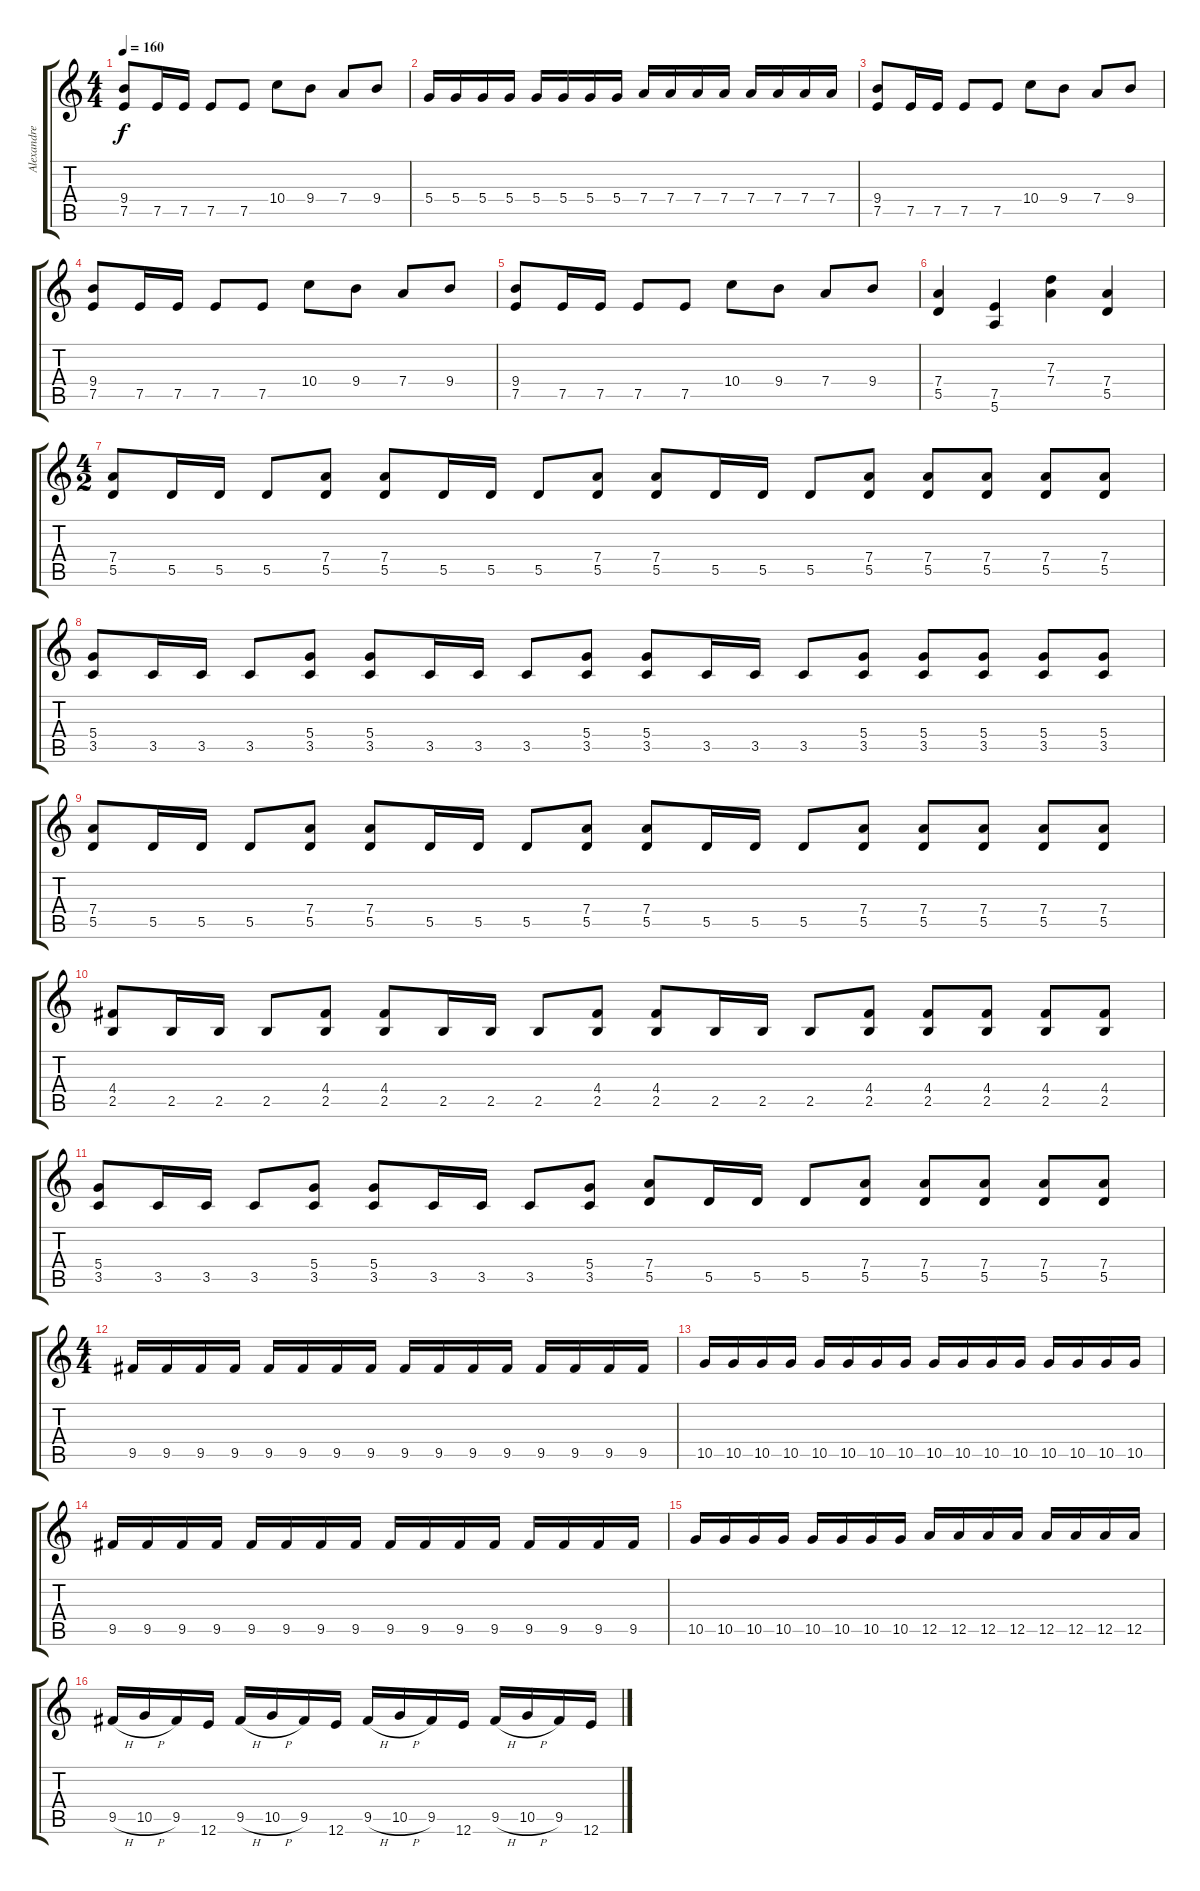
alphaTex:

\track ("Alexandre Maia" "Alexandre ") {instrument overdrivenguitar}
\staff {score tabs}
\tuning (E4 B3 G3 D3 A2 E2) {hide}
\ts (4 4)
\tempo 160
\clef g2
\ks c
(9.4 7.5).8{dy f} 7.5.16 7.5.16 7.5.8 7.5.8 10.4.8 9.4.8 7.4.8 9.4.8 |
5.4.16 5.4.16 5.4.16 5.4.16 5.4.16 5.4.16 5.4.16 5.4.16 7.4.16 7.4.16 7.4.16 7.4.16 7.4.16 7.4.16 7.4.16 7.4.16 |
(9.4 7.5).8 7.5.16 7.5.16 7.5.8 7.5.8 10.4.8 9.4.8 7.4.8 9.4.8 |
(9.4 7.5).8 7.5.16 7.5.16 7.5.8 7.5.8 10.4.8 9.4.8 7.4.8 9.4.8 |
(9.4 7.5).8 7.5.16 7.5.16 7.5.8 7.5.8 10.4.8 9.4.8 7.4.8 9.4.8 |
(7.4 5.5).4 (7.5 5.6).4 (7.3 7.4).4 (7.4 5.5).4 |
\ts (4 2)
(7.4 5.5).8 5.5.16 5.5.16 5.5.8 (7.4 5.5).8 (7.4 5.5).8 5.5.16 5.5.16 5.5.8 (7.4 5.5).8 (7.4 5.5).8 5.5.16 5.5.16 5.5.8 (7.4 5.5).8 (7.4 5.5).8 (7.4 5.5).8 (7.4 5.5).8 (7.4 5.5).8 |
(5.4 3.5).8 3.5.16 3.5.16 3.5.8 (5.4 3.5).8 (5.4 3.5).8 3.5.16 3.5.16 3.5.8 (5.4 3.5).8 (5.4 3.5).8 3.5.16 3.5.16 3.5.8 (5.4 3.5).8 (5.4 3.5).8 (5.4 3.5).8 (5.4 3.5).8 (5.4 3.5).8 |
(7.4 5.5).8 5.5.16 5.5.16 5.5.8 (7.4 5.5).8 (7.4 5.5).8 5.5.16 5.5.16 5.5.8 (7.4 5.5).8 (7.4 5.5).8 5.5.16 5.5.16 5.5.8 (7.4 5.5).8 (7.4 5.5).8 (7.4 5.5).8 (7.4 5.5).8 (7.4 5.5).8 |
(4.4 2.5).8 2.5.16 2.5.16 2.5.8 (4.4 2.5).8 (4.4 2.5).8 2.5.16 2.5.16 2.5.8 (4.4 2.5).8 (4.4 2.5).8 2.5.16 2.5.16 2.5.8 (4.4 2.5).8 (4.4 2.5).8 (4.4 2.5).8 (4.4 2.5).8 (4.4 2.5).8 |
(5.4 3.5).8 3.5.16 3.5.16 3.5.8 (5.4 3.5).8 (5.4 3.5).8 3.5.16 3.5.16 3.5.8 (5.4 3.5).8 (7.4 5.5).8 5.5.16 5.5.16 5.5.8 (7.4 5.5).8 (7.4 5.5).8 (7.4 5.5).8 (7.4 5.5).8 (7.4 5.5).8 |
\ts (4 4)
9.5.16 9.5.16 9.5.16 9.5.16 9.5.16 9.5.16 9.5.16 9.5.16 9.5.16 9.5.16 9.5.16 9.5.16 9.5.16 9.5.16 9.5.16 9.5.16 |
10.5.16 10.5.16 10.5.16 10.5.16 10.5.16 10.5.16 10.5.16 10.5.16 10.5.16 10.5.16 10.5.16 10.5.16 10.5.16 10.5.16 10.5.16 10.5.16 |
9.5.16 9.5.16 9.5.16 9.5.16 9.5.16 9.5.16 9.5.16 9.5.16 9.5.16 9.5.16 9.5.16 9.5.16 9.5.16 9.5.16 9.5.16 9.5.16 |
10.5.16 10.5.16 10.5.16 10.5.16 10.5.16 10.5.16 10.5.16 10.5.16 12.5.16 12.5.16 12.5.16 12.5.16 12.5.16 12.5.16 12.5.16 12.5.16 |
9.5{h}.16 10.5{h}.16 9.5.16 12.6.16 9.5{h}.16 10.5{h}.16 9.5.16 12.6.16 9.5{h}.16 10.5{h}.16 9.5.16 12.6.16 9.5{h}.16 10.5{h}.16 9.5.16 12.6.16
